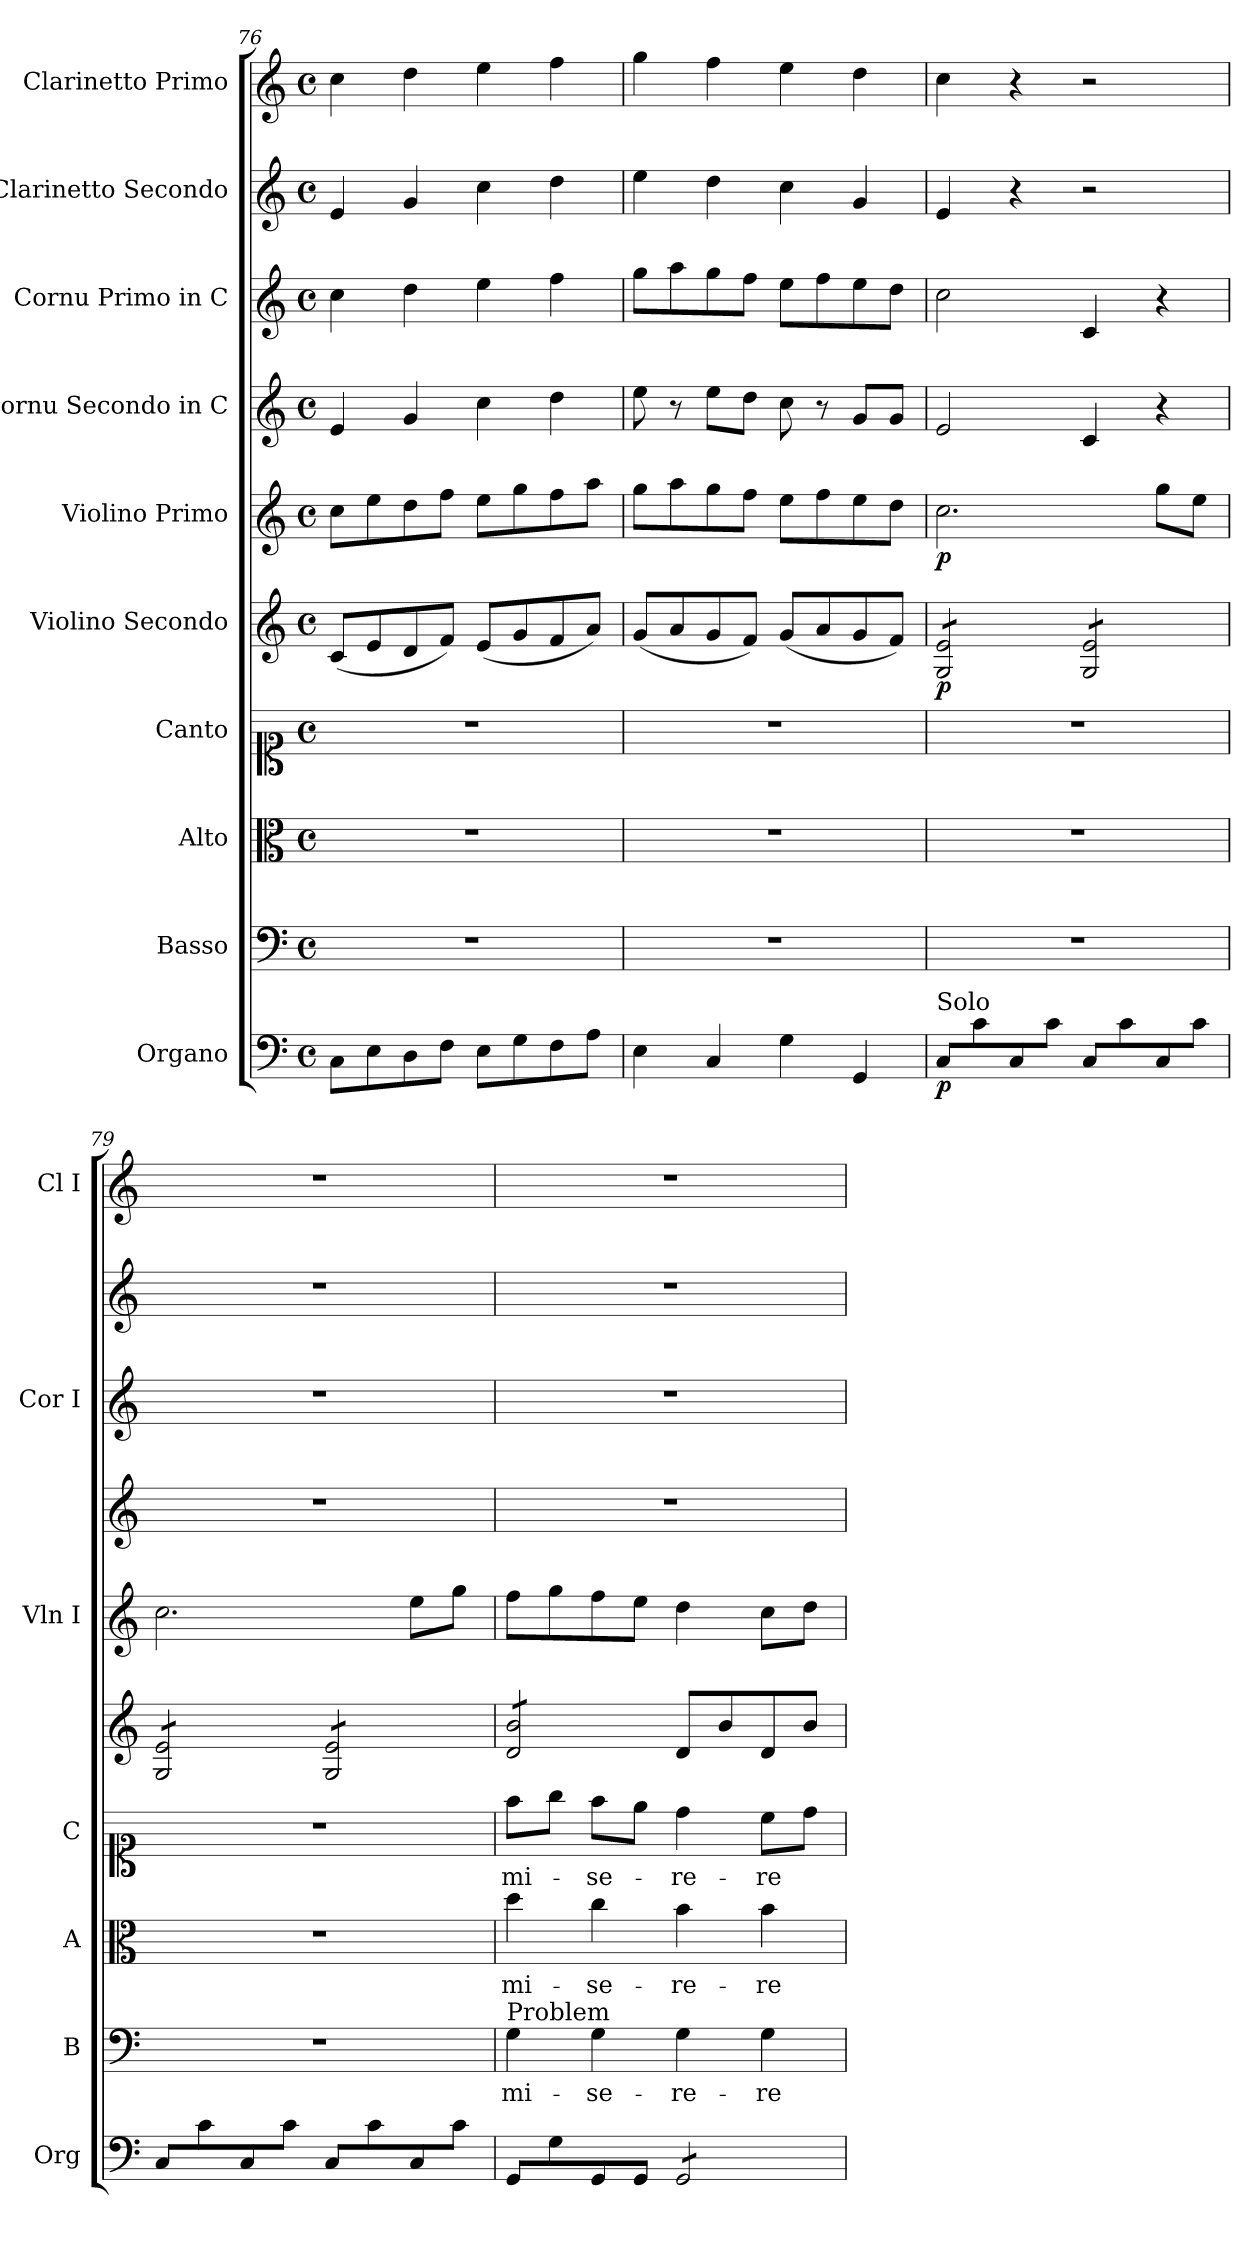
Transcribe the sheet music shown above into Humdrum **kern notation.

**kern	**dynam	**kern	**text	**kern	**text	**kern	**text	**kern	**dynam	**kern	**dynam	**kern	**kern	**kern	**kern
*part10	*part10	*part9	*part9	*part8	*part8	*part7	*part7	*part6	*part6	*part5	*part5	*part4	*part3	*part2	*part1
*staff10	*staff10	*staff9	*staff9	*staff8	*staff8	*staff7	*staff7	*staff6	*staff6	*staff5	*staff5	*staff4	*staff3	*staff2	*staff1
*I"Organo	*	*I"Basso	*	*I"Alto	*	*I"Canto	*	*I"Violino Secondo	*	*I"Violino Primo	*	*I"Cornu Secondo in C	*I"Cornu Primo in C	*I"Clarinetto Secondo	*I"Clarinetto Primo
*I'Org	*	*I'B	*	*I'A	*	*I'C	*	*	*	*I'Vln I	*	*	*I'Cor I	*	*I'Cl I
*clefF4	*	*clefF4	*	*clefC3	*	*clefC1	*	*clefG2	*	*clefG2	*	*clefG2	*clefG2	*clefG2	*clefG2
*k[]	*	*k[]	*	*k[]	*	*k[]	*	*k[]	*	*k[]	*	*k[]	*k[]	*k[]	*k[]
*M4/4	*	*M4/4	*	*M4/4	*	*M4/4	*	*M4/4	*	*M4/4	*	*M4/4	*M4/4	*M4/4	*M4/4
*met(c)	*	*met(c)	*	*met(c)	*	*met(c)	*	*met(c)	*	*met(c)	*	*met(c)	*met(c)	*met(c)	*met(c)
=76	=76	=76	=76	=76	=76	=76	=76	=76	=76	=76	=76	=76	=76	=76	=76
8CL	.	1r	.	1r	.	1r	.	(<8cL	.	8ccL	.	4e	4cc	4e	4cc
8E	.	.	.	.	.	.	.	8e	.	8ee	.	.	.	.	.
8D	.	.	.	.	.	.	.	8d	.	8dd	.	4g	4dd	4g	4dd
8FJ	.	.	.	.	.	.	.	8fJ)	.	8ffJ	.	.	.	.	.
8EL	.	.	.	.	.	.	.	(<8eL	.	8eeL	.	4cc	4ee	4cc	4ee
8G	.	.	.	.	.	.	.	8g	.	8gg	.	.	.	.	.
8F	.	.	.	.	.	.	.	8f	.	8ff	.	4dd	4ff	4dd	4ff
8AJ	.	.	.	.	.	.	.	8aJ)	.	8aaJ	.	.	.	.	.
=77	=77	=77	=77	=77	=77	=77	=77	=77	=77	=77	=77	=77	=77	=77	=77
4E	.	1r	.	1r	.	1r	.	(<8gL	.	8ggL	.	8ee	8ggL	4ee	4gg
.	.	.	.	.	.	.	.	8a	.	8aa	.	8r	8aa	.	.
4C	.	.	.	.	.	.	.	8g	.	8gg	.	8eeL	8gg	4dd	4ff
.	.	.	.	.	.	.	.	8fJ)	.	8ffJ	.	8ddJ	8ffJ	.	.
4G	.	.	.	.	.	.	.	(<8gL	.	8eeL	.	8cc	8eeL	4cc	4ee
.	.	.	.	.	.	.	.	8a	.	8ff	.	8r	8ff	.	.
4GG	.	.	.	.	.	.	.	8g	.	8ee	.	8gL	8ee	4g	4dd
.	.	.	.	.	.	.	.	8fJ)	.	8ddJ	.	8gJ	8ddJ	.	.
=78	=78	=78	=78	=78	=78	=78	=78	=78	=78	=78	=78	=78	=78	=78	=78
!LO:TX:a:t=Solo	!	!	!	!	!	!	!	!	!	!	!	!	!	!	!
*	*	*	*	*	*	*	*	*tremolo	*	*	*	*	*	*	*
8C/L	p	1r	.	1r	.	1r	.	8G 8eL	p	2.cc	p	2e	2cc	4e	4cc
8c\	.	.	.	.	.	.	.	8G 8e	.	.	.	.	.	.	.
8C/	.	.	.	.	.	.	.	8G 8e	.	.	.	.	.	4r	4r
8c\J	.	.	.	.	.	.	.	8G 8eJ	.	.	.	.	.	.	.
8C/L	.	.	.	.	.	.	.	8G 8eL	.	.	.	4c	4c	2r	2r
8c\	.	.	.	.	.	.	.	8G 8e	.	.	.	.	.	.	.
8C/	.	.	.	.	.	.	.	8G 8e	.	8ggL	.	4r	4r	.	.
8c\J	.	.	.	.	.	.	.	8G 8eJ	.	8eeJ	.	.	.	.	.
=79	=79	=79	=79	=79	=79	=79	=79	=79	=79	=79	=79	=79	=79	=79	=79
8C/L	.	1r	.	1r	.	1r	.	8G 8eL	.	2.cc	.	1r	1r	1r	1r
8c\	.	.	.	.	.	.	.	8G 8e	.	.	.	.	.	.	.
8C/	.	.	.	.	.	.	.	8G 8e	.	.	.	.	.	.	.
8c\J	.	.	.	.	.	.	.	8G 8eJ	.	.	.	.	.	.	.
8C/L	.	.	.	.	.	.	.	8G 8eL	.	.	.	.	.	.	.
8c\	.	.	.	.	.	.	.	8G 8e	.	.	.	.	.	.	.
8C/	.	.	.	.	.	.	.	8G 8e	.	8eeL	.	.	.	.	.
8c\J	.	.	.	.	.	.	.	8G 8eJ	.	8ggJ	.	.	.	.	.
=80	=80	=80	=80	=80	=80	=80	=80	=80	=80	=80	=80	=80	=80	=80	=80
!	!	!LO:TX:a:t=Problem	!	!	!	!	!	!	!	!	!	!	!	!	!
8GG/L	.	4G	mi-	4dd	mi-	8ffL	mi-	8d 8bL	.	8ffL	.	1r	1r	1r	1r
8G\	.	.	.	.	.	8ggJ	.	8d 8b	.	8gg	.	.	.	.	.
8GG/	.	4G	-se-	4cc	-se-	8ffL	-se-	8d 8b	.	8ff	.	.	.	.	.
8GG/J	.	.	.	.	.	8eeJ	.	8d 8bJ	.	8eeJ	.	.	.	.	.
*	*	*	*	*	*	*	*	*Xtremolo	*	*	*	*	*	*	*
*tremolo	*	*	*	*	*	*	*	*	*	*	*	*	*	*	*
8GGL	.	4G	-re-	4b	-re-	4dd	-re-	8dL	.	4dd	.	.	.	.	.
8GG	.	.	.	.	.	.	.	8b	.	.	.	.	.	.	.
8GG	.	4G	-re	4b	-re	8ccL	-re	8d	.	8ccL	.	.	.	.	.
8GGJ	.	.	.	.	.	8ddJ	.	8bJ	.	8ddJ	.	.	.	.	.
*Xtremolo	*	*	*	*	*	*	*	*	*	*	*	*	*	*	*
=	=	=	=	=	=	=	=	=	=	=	=	=	=	=	=
*-	*-	*-	*-	*-	*-	*-	*-	*-	*-	*-	*-	*-	*-	*-	*-
